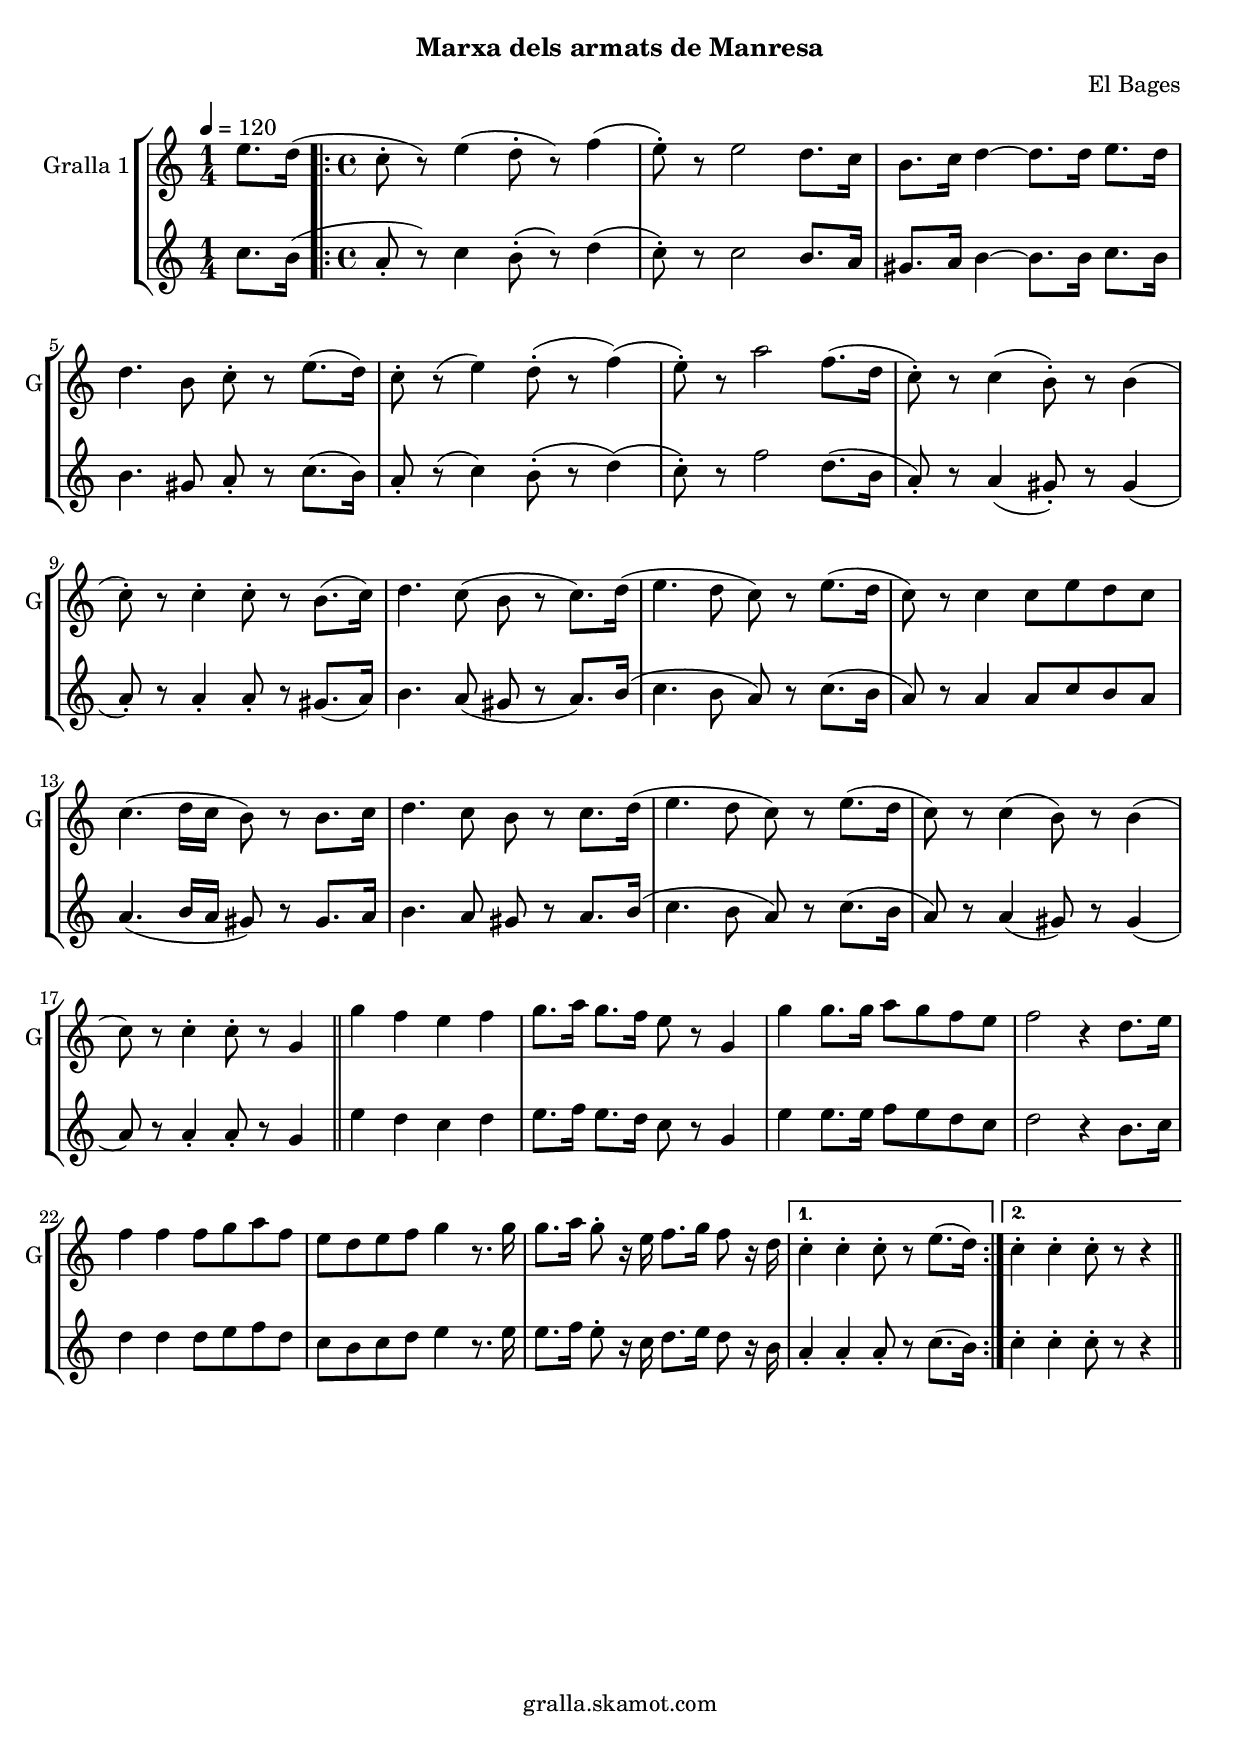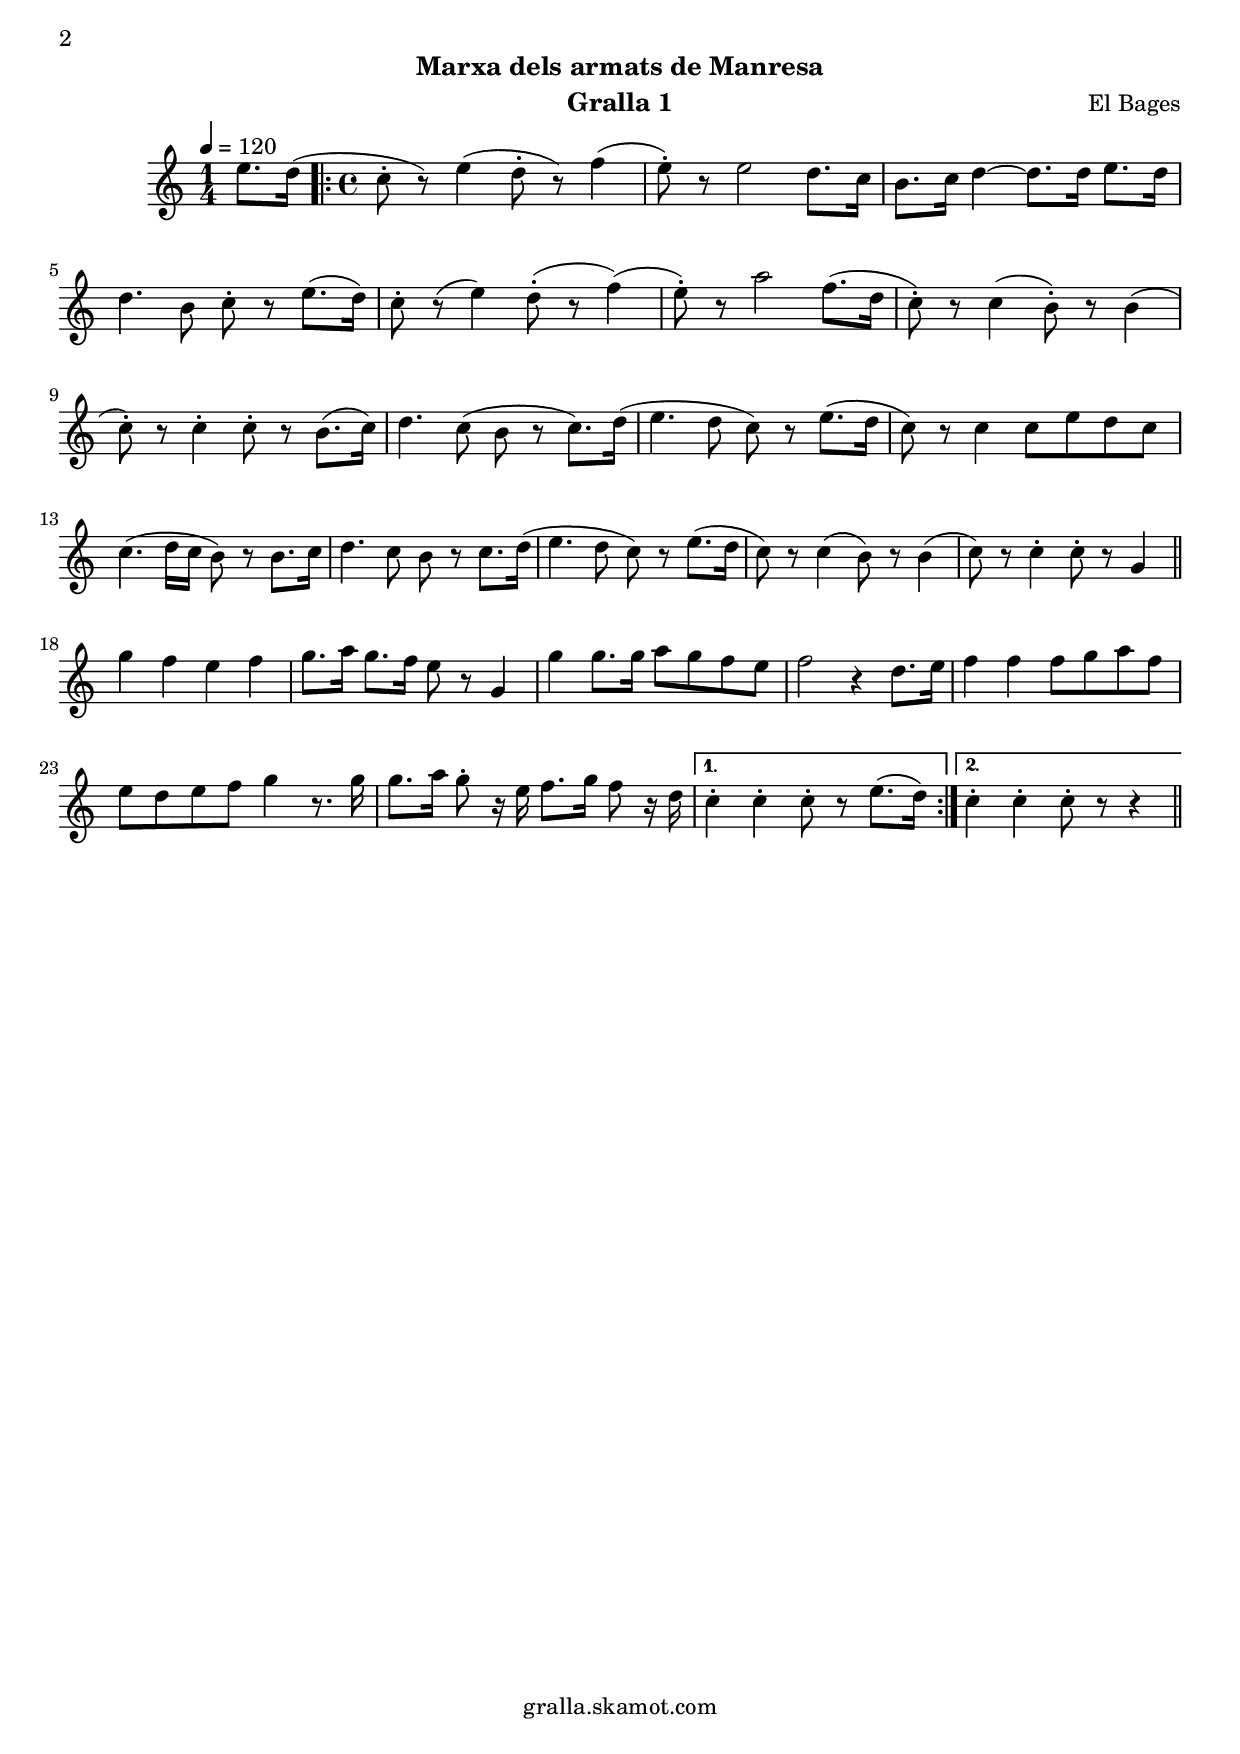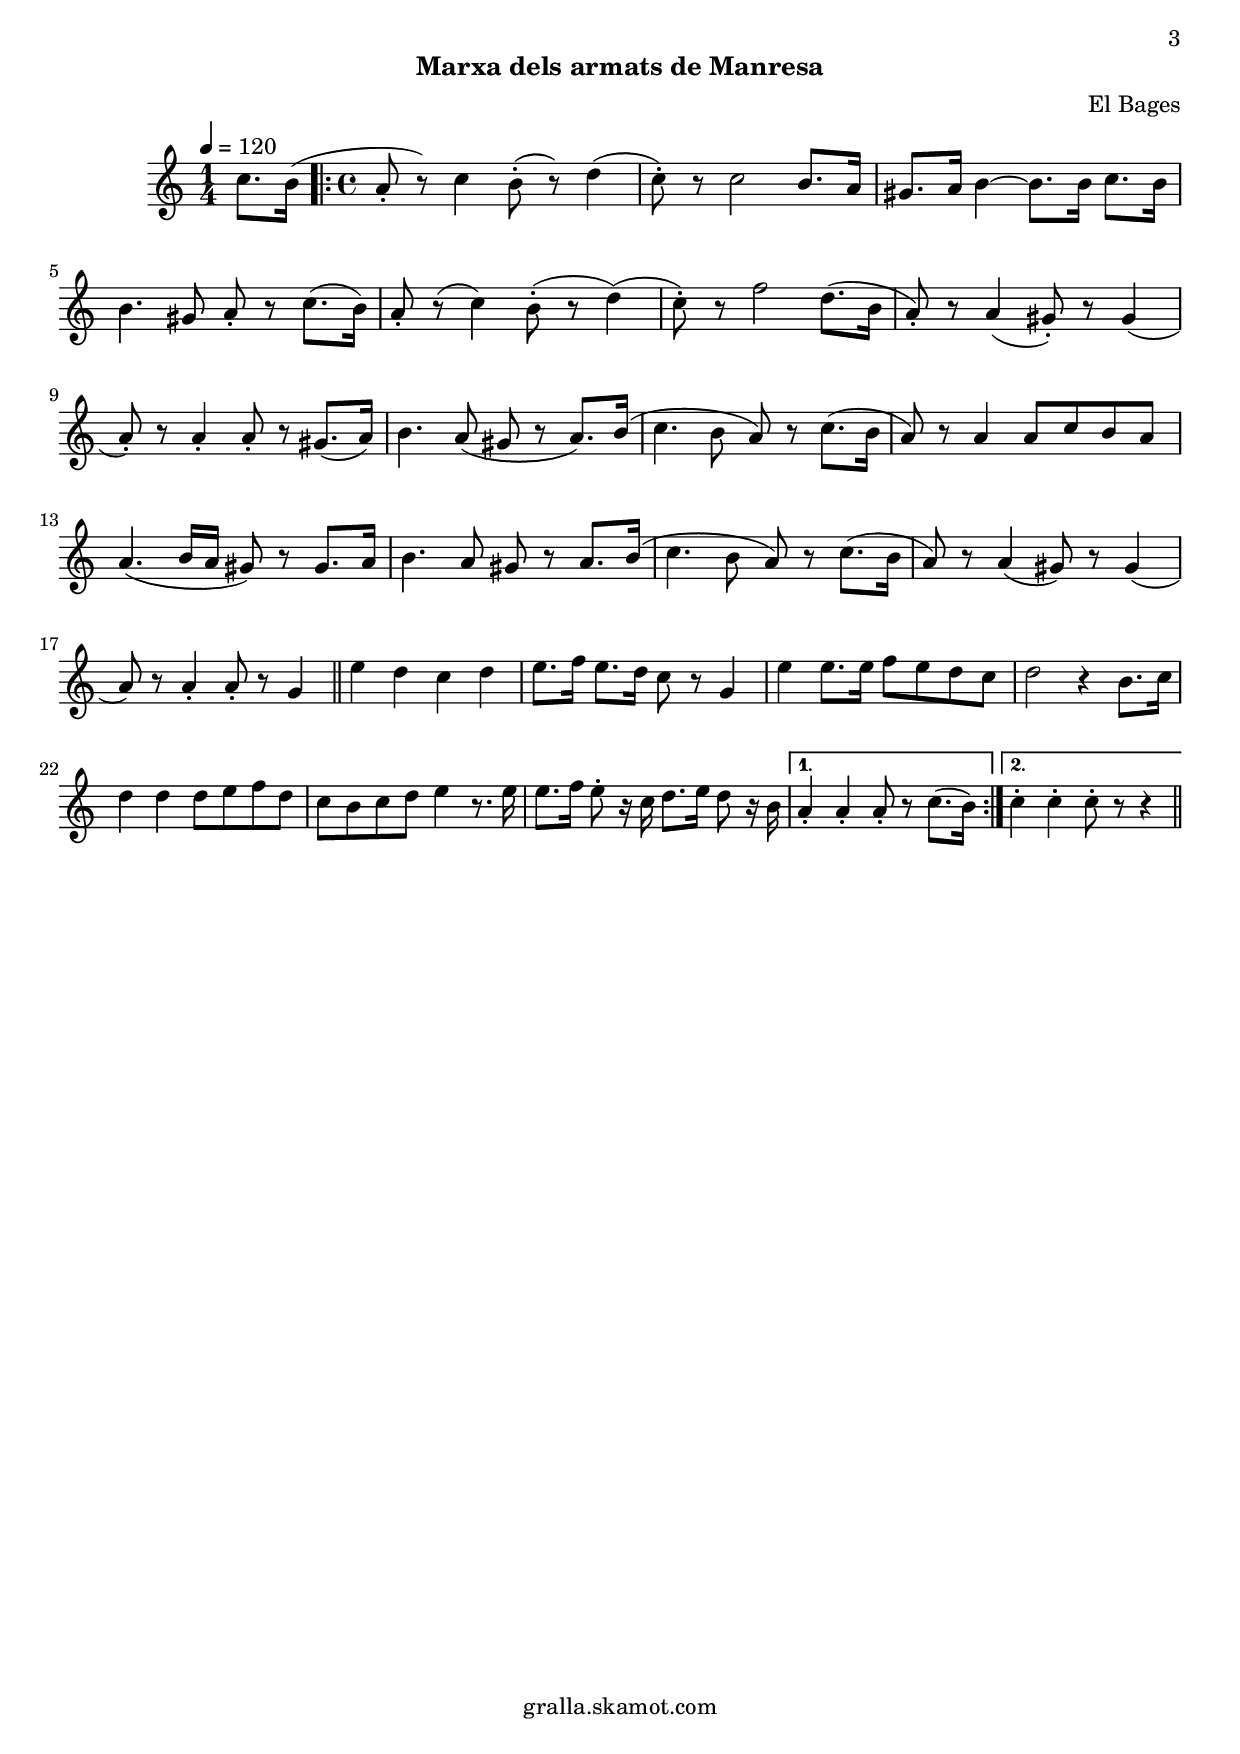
\version "2.16.2"

\header {
  dedication=""
  title=""
  subtitle="Marxa dels armats de Manresa"
  subsubtitle=""
  poet=""
  meter=""
  piece=""
  composer="El Bages"
  arranger=""
  opus=""
  instrument=""
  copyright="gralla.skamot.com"
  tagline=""
}

liniaroAa =
\relative e''
{
  \tempo 4=120
  \clef treble
  \key c \major
  \time 1/4
  e8. d16 (  |
  \time 4/4   \repeat volta 2 { c8-. r ) e4 ( d8-. r ) f4 (  |
  e8-. ) r e2 d8. c16  |
  b8. c16 d4 ~ d8. d16 e8. d16  |
  %05
  d4. b8 c-. r e8. ( d16 )  |
  c8-. r ( e4 ) d8-. ( r f4 ) (  |
  e8-. ) r a2 f8. ( d16  |
  c8-. ) r c4 ( b8-. ) r b4 (  |
  c8-. ) r c4-. c8-. r b8. ( c16 )  |
  %10
  d4. c8 ( b r c8. ) d16 (  |
  e4. d8 c ) r e8. ( d16  |
  c8 ) r c4 c8 e d c  |
  c4. ( d16 c b8 ) r b8. c16  |
  d4. c8 b r c8. d16 (  |
  %15
  e4. d8 c ) r e8. ( d16  |
  c8 ) r c4 ( b8 ) r b4 (  |
  c8 ) r c4-. c8-. r g4  \bar "||"
  g'4 f e f  |
  g8. a16 g8. f16 e8 r g,4  |
  %20
  g'4 g8. g16 a8 g f e  |
  f2 r4 d8. e16  |
  f4 f f8 g a f  |
  e8 d e f g4 r8. g16  |
  g8. a16 g8-. r16 e f8. g16 f8 r16 d }
  %25
  \alternative { { c4-. c-. c8-. r e8. ( d16 ) }
  { c4-. c-. c8-. r r4 } } \bar "||"
}

liniaroAb =
\relative c''
{
  \tempo 4=120
  \clef treble
  \key c \major
  \time 1/4
  c8. b16 (  |
  \time 4/4   \repeat volta 2 { a8-. r ) c4 b8-. ( r ) d4 (  |
  c8-. ) r c2 b8. a16  |
  gis8. a16 b4 ~ b8. b16 c8. b16  |
  %05
  b4. gis8 a-. r c8. ( b16 )  |
  a8-. r ( c4 ) b8-. ( r d4 ) (  |
  c8-. ) r f2 d8. ( b16  |
  a8-. ) r a4 ( gis8-. ) r gis4 (  |
  a8-. ) r a4-. a8-. r gis8. ( a16 )  |
  %10
  b4. a8 ( gis r a8. ) b16 (  |
  c4. b8 a ) r c8. ( b16  |
  a8 ) r a4 a8 c b a  |
  a4. ( b16 a gis8 ) r gis8. a16  |
  b4. a8 gis r a8. b16 (  |
  %15
  c4. b8 a ) r c8. ( b16  |
  a8 ) r a4 ( gis8 ) r gis4 (  |
  a8 ) r a4-. a8-. r g4  \bar "||"
  e'4 d c d  |
  e8. f16 e8. d16 c8 r g4  |
  %20
  e'4 e8. e16 f8 e d c  |
  d2 r4 b8. c16  |
  d4 d d8 e f d  |
  c8 b c d e4 r8. e16  |
  e8. f16 e8-. r16 c d8. e16 d8 r16 b }
  %25
  \alternative { { a4-. a-. a8-. r c8. ( b16 ) }
  { c4-. c-. c8-. r r4 } } \bar "||"
}

\bookpart {
  \score {
    \new StaffGroup {
      \override Score.RehearsalMark.self-alignment-X = #LEFT
      <<
        \new Staff \with {instrumentName = #"Gralla 1" shortInstrumentName = #"G"} \liniaroAa
        \new Staff \with {instrumentName = #"" shortInstrumentName = #" "} \liniaroAb
      >>
    }
    \layout {}
  }
  \score { \unfoldRepeats
    \new StaffGroup {
      \override Score.RehearsalMark.self-alignment-X = #LEFT
      <<
        \new Staff \with {instrumentName = #"Gralla 1" shortInstrumentName = #"G"} \liniaroAa
        \new Staff \with {instrumentName = #"" shortInstrumentName = #" "} \liniaroAb
      >>
    }
    \midi {
      \set Staff.midiInstrument = "oboe"
      \set DrumStaff.midiInstrument = "drums"
    }
  }
}

\bookpart {
  \header {instrument="Gralla 1"}
  \score {
    \new StaffGroup {
      \override Score.RehearsalMark.self-alignment-X = #LEFT
      <<
        \new Staff \liniaroAa
      >>
    }
    \layout {}
  }
  \score { \unfoldRepeats
    \new StaffGroup {
      \override Score.RehearsalMark.self-alignment-X = #LEFT
      <<
        \new Staff \liniaroAa
      >>
    }
    \midi {
      \set Staff.midiInstrument = "oboe"
      \set DrumStaff.midiInstrument = "drums"
    }
  }
}

\bookpart {
  \header {instrument=""}
  \score {
    \new StaffGroup {
      \override Score.RehearsalMark.self-alignment-X = #LEFT
      <<
        \new Staff \liniaroAb
      >>
    }
    \layout {}
  }
  \score { \unfoldRepeats
    \new StaffGroup {
      \override Score.RehearsalMark.self-alignment-X = #LEFT
      <<
        \new Staff \liniaroAb
      >>
    }
    \midi {
      \set Staff.midiInstrument = "oboe"
      \set DrumStaff.midiInstrument = "drums"
    }
  }
}

